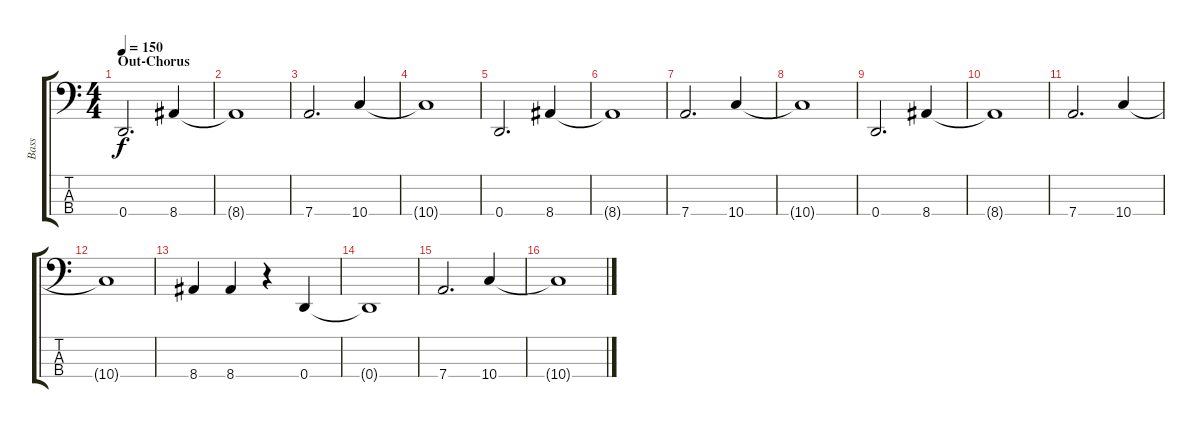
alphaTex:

\track ("Bass" "Bass") {instrument electricbassfinger}
\staff {score tabs}
\tuning (G2 D2 A1 D1) {hide}
\ts (4 4)
\section ("" "Out-Chorus")
\tempo 150
\clef f4
\ks c
0.4.2{d dy f} 8.4.4 |
8.4{t}.1 |
7.4.2{d} 10.4.4 |
10.4{t}.1 |
0.4.2{d} 8.4.4 |
8.4{t}.1 |
7.4.2{d} 10.4.4 |
10.4{t}.1 |
0.4.2{d} 8.4.4 |
8.4{t}.1 |
7.4.2{d} 10.4.4 |
10.4{t}.1 |
8.4.4 8.4.4 r.4 0.4.4 |
0.4{t}.1 |
7.4.2{d} 10.4.4 |
10.4{t}.1
